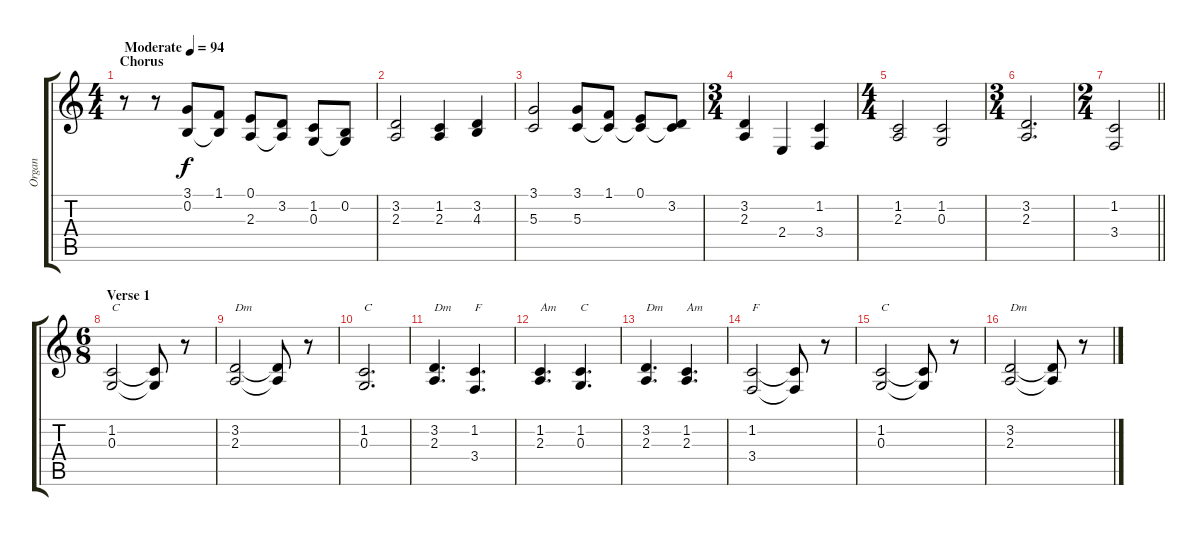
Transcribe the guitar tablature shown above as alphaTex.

\track ("Organ" "Organ") {instrument drawbarorgan}
\staff {score tabs}
\tuning (E4 B3 G3 D3 A2 E2) {hide}
\ts (4 4)
\section ("" "Chorus")
\tempo (94 "Moderate")
\clef g2
\ks c
r.8{dy f instrument drawbarorgan} r.8 (3.1 0.2).8 (1.1 0.2{t}).8 (0.1 2.3).8 (3.2 2.3{t}).8 (1.2 0.3).8 (0.2 0.3{t}).8 |
(3.2 2.3).2 (1.2 2.3).4 (3.2 4.3).4 |
(3.1 5.3).2 (3.1 5.3).8 (1.1 5.3{t}).8 (0.1 5.3{t}).8 (3.2 5.3{t}).8 |
\ts (3 4)
(3.2 2.3).4 2.4.4 (1.2 3.4).4 |
\ts (4 4)
(1.2 2.3).2 (1.2 0.3).2 |
\ts (3 4)
(3.2 2.3).2{d} |
\ts (2 4)
\barLineRight lightlight
(1.2 3.4).2 |
\ts (6 8)
\section ("" "Verse 1")
(1.2 0.3).2{txt "C"} (1.2{t} 0.3{t}).8 r.8 |
(3.2 2.3).2{txt "Dm"} (3.2{t} 2.3{t}).8 r.8 |
(1.2 0.3).2{d txt "C"} |
(3.2 2.3).4{d txt "Dm"} (1.2 3.4).4{d txt "F"} |
(1.2 2.3).4{d txt "Am"} (1.2 0.3).4{d txt "C"} |
(3.2 2.3).4{d txt "Dm"} (1.2 2.3).4{d txt "Am"} |
(1.2 3.4).2{txt "F"} (1.2{t} 3.4{t}).8 r.8 |
(1.2 0.3).2{txt "C"} (1.2{t} 0.3{t}).8 r.8 |
(3.2 2.3).2{txt "Dm"} (3.2{t} 2.3{t}).8 r.8
